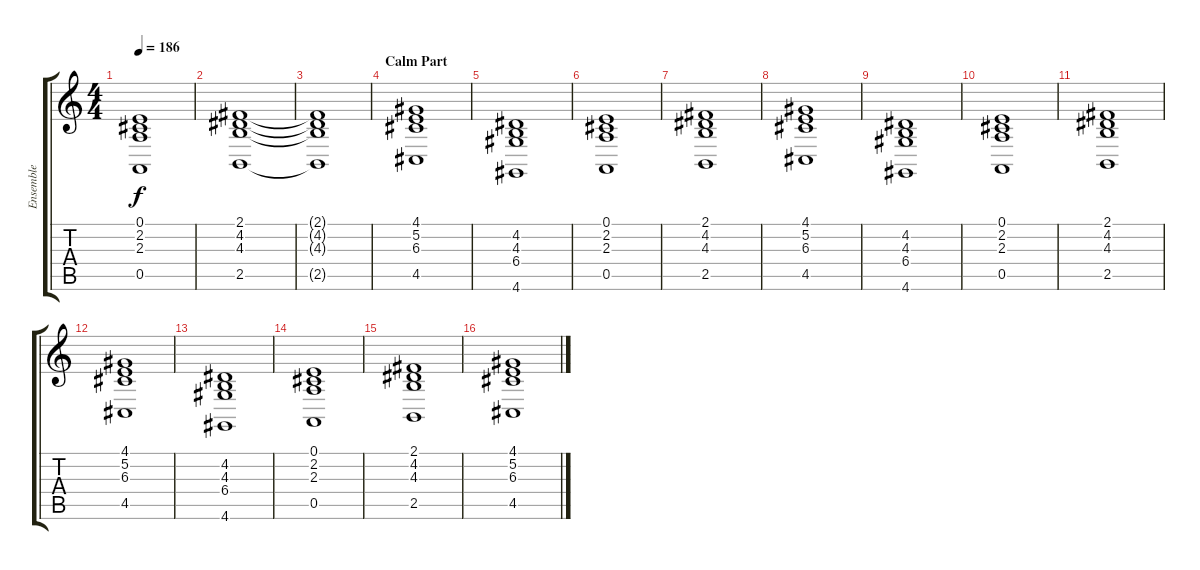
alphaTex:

\track ("Ensemble" "Ensemble") {instrument stringensemble1}
\staff {score tabs}
\tuning (E4 B3 G3 D3 A2 E2) {hide}
\ts (4 4)
\tempo 186
\clef g2
\ks c
(0.1 2.2 2.3 0.5).1{dy f} |
(2.1 4.2 4.3 2.5).1 |
(2.1{t} 4.2{t} 4.3{t} 2.5{t}).1 |
\section ("" "Calm Part")
(4.1 5.2 6.3 4.5).1 |
(4.2 4.3 6.4 4.6).1 |
(0.1 2.2 2.3 0.5).1 |
(2.1 4.2 4.3 2.5).1 |
(4.1 5.2 6.3 4.5).1 |
(4.2 4.3 6.4 4.6).1 |
(0.1 2.2 2.3 0.5).1 |
(2.1 4.2 4.3 2.5).1 |
\section ("" "")
(4.1 5.2 6.3 4.5).1 |
(4.2 4.3 6.4 4.6).1 |
(0.1 2.2 2.3 0.5).1 |
(2.1 4.2 4.3 2.5).1 |
(4.1 5.2 6.3 4.5).1
